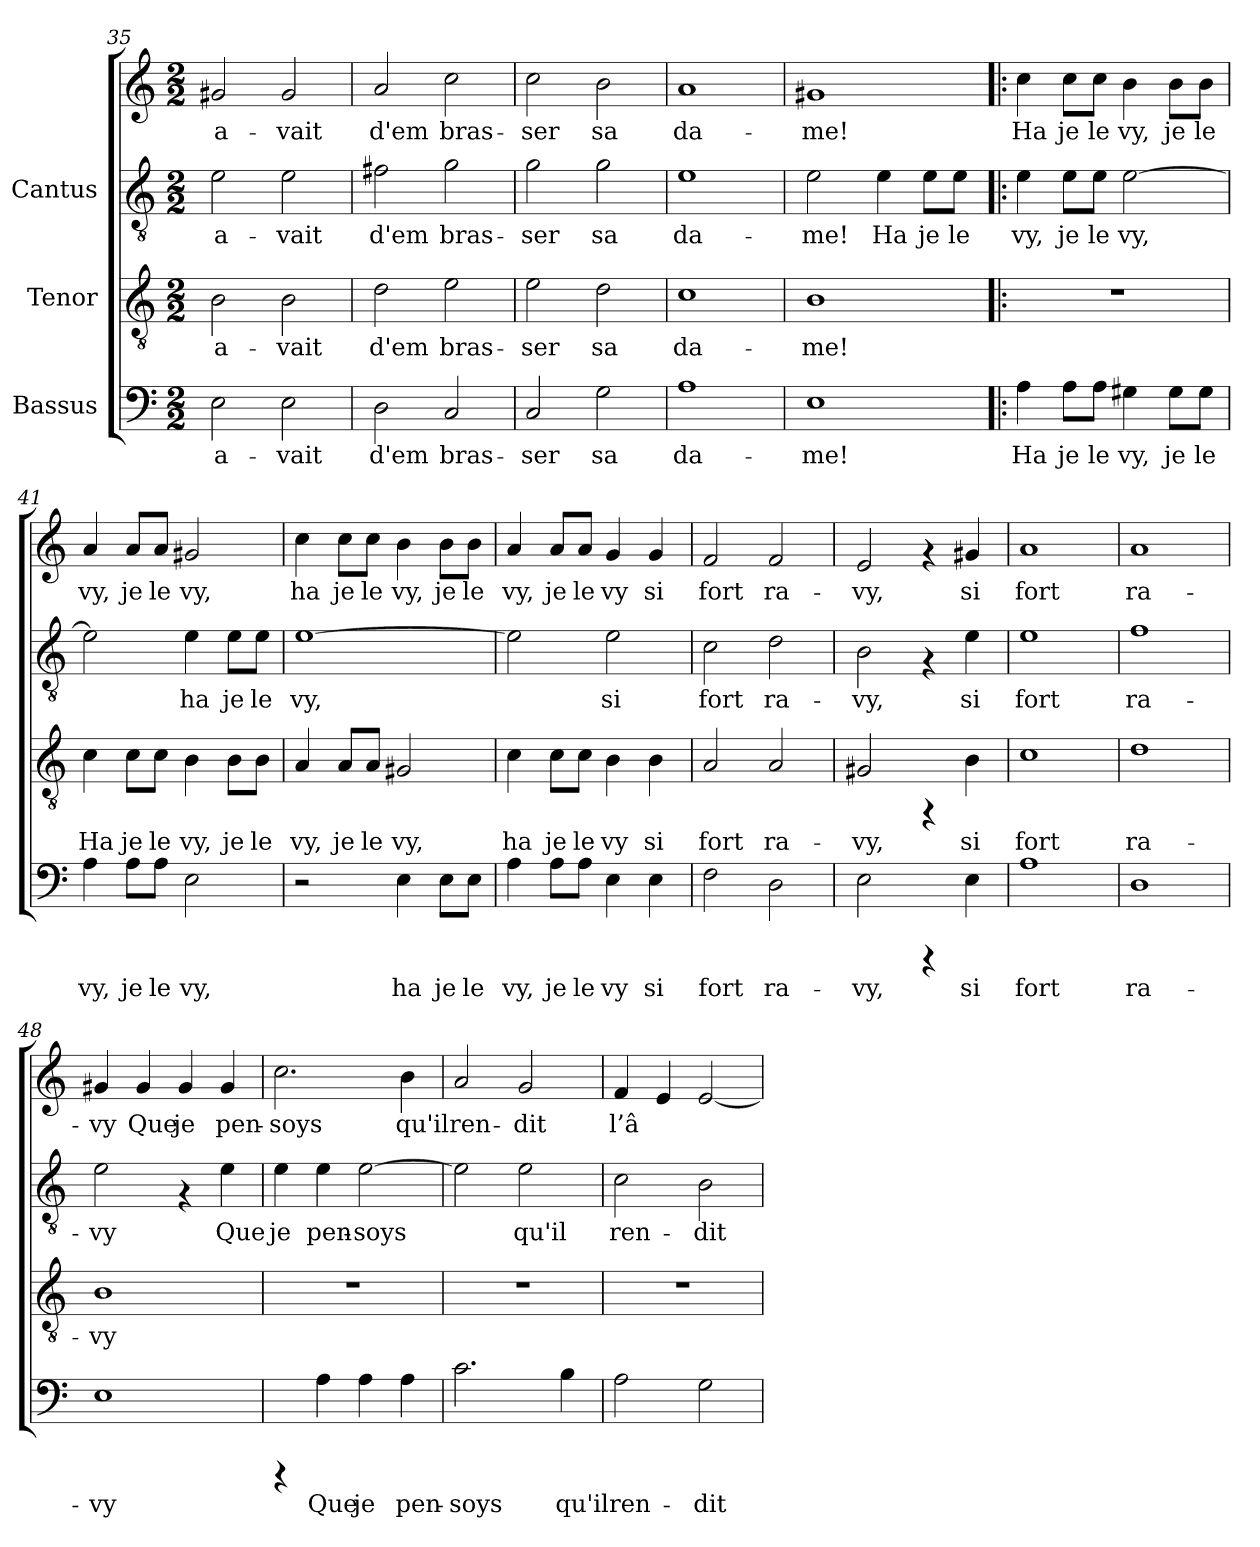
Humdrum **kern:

**kern	**text	**kern	**text	**kern	**text	**kern	**text
*part3	*part3	*part2	*part2	*part1	*part1	*part1	*part1
*staff4	*staff4	*staff3	*staff3	*staff2	*staff2	*staff1	*staff1
*I"Bassus	*	*I"Tenor	*	*I"Cantus	*	*	*
*clefF4	*	*clefGv2	*	*clefGv2	*	*clefG2	*
*M2/2	*	*M2/2	*	*M2/2	*	*M2/2	*
=35	=35	=35	=35	=35	=35	=35	=35
!	!LO:LY:b:cj	!	!LO:LY:b:cj	!	!LO:LY:b:cj	!	!LO:LY:b:cj
2E\	a-	2B\	a-	2e\	a-	2g#X/	a-
!	!LO:LY:b:cj	!	!LO:LY:b:cj	!	!LO:LY:b:cj	!	!LO:LY:b:cj
2E\	-vait	2B\	-vait	2e\	-vait	2g#/	-vait
=36	=36	=36	=36	=36	=36	=36	=36
!	!LO:LY:b:cj	!	!LO:LY:b:cj	!	!LO:LY:b:cj	!	!LO:LY:b:cj
2D\	d'em	2d\	d'em	2f#X\	-d'em	2a/	d'em
!	!LO:LY:b:cj	!	!LO:LY:b:cj	!	!LO:LY:b:cj	!	!LO:LY:b:cj
2C/	bras-	2e\	bras-	2g\	bras-	2cc\	bras-
=37	=37	=37	=37	=37	=37	=37	=37
!	!LO:LY:b:cj	!	!LO:LY:b:cj	!	!LO:LY:b:cj	!	!LO:LY:b:cj
2C/	-ser	2e\	-ser	2g\	ser	2cc\	-ser
!	!LO:LY:b:cj	!	!LO:LY:b:cj	!	!LO:LY:b:cj	!	!LO:LY:b:cj
2G\	sa	2d\	sa	2g\	sa	2b\	sa
!!LO:PB:g=z
=38	=38	=38	=38	=38	=38	=38	=38
!	!LO:LY:b:cj	!	!LO:LY:b:cj	!	!LO:LY:b:cj	!	!LO:LY:b:cj
1A	da-	1c	da-	1e	-da-	1a	da-
=39	=39	=39	=39	=39	=39	=39	=39
!	!LO:LY:b:cj	!	!LO:LY:b:cj	!	!LO:LY:b:cj	!	!LO:LY:b:cj
1E	-me!	1B	-me!	2e\	me!	1g#X	-me!
!	!	!	!	!	!LO:LY:b:cj	!	!
.	.	.	.	4e\	Ha	.	.
!	!	!	!	!	!LO:LY:b:cj	!	!
.	.	.	.	8e\L	je	.	.
!	!	!	!	!	!LO:LY:b:cj	!	!
.	.	.	.	8e\J	le	.	.
=40!|:	=40!|:	=40!|:	=40!|:	=40!|:	=40!|:	=40!|:	=40!|:
!	!LO:LY:b:cj	!	!	!	!LO:LY:b:cj	!	!LO:LY:b:cj
4A\	Ha	1r	.	4e\	vy,	4cc\	Ha
!	!LO:LY:b:cj	!	!	!	!LO:LY:b:cj	!	!LO:LY:b:cj
8A\L	je	.	.	8e\L	je	8cc\L	je
!	!LO:LY:b:cj	!	!	!	!LO:LY:b:cj	!	!LO:LY:b:cj
8A\J	le	.	.	8e\J	le	8cc\J	le
!	!LO:LY:b:cj	!	!	!	!LO:LY:b:cj	!	!LO:LY:b:cj
4G#X\	vy,	.	.	[>2e\	vy,	4b\	vy,
!	!LO:LY:b:cj	!	!	!	!	!	!LO:LY:b:cj
8G#\L	je	.	.	.	.	8b\L	je
!	!LO:LY:b:cj	!	!	!	!	!	!LO:LY:b:cj
8G#\J	le	.	.	.	.	8b\J	le
=41	=41	=41	=41	=41	=41	=41	=41
!	!LO:LY:b:cj	!	!LO:LY:b:cj	!	!LO:LY:b:cj	!	!LO:LY:b:cj
4A\	vy,	4c\	Ha	2e\]	.	4a/	vy,
!	!LO:LY:b:cj	!	!LO:LY:b:cj	!	!	!	!LO:LY:b:cj
8A\L	je	8c\L	je	.	.	8a/L	je
!	!LO:LY:b:cj	!	!LO:LY:b:cj	!	!	!	!LO:LY:b:cj
8A\J	le	8c\J	le	.	.	8a/J	le
!	!LO:LY:b:cj	!	!LO:LY:b:cj	!	!LO:LY:b:cj	!	!LO:LY:b:cj
2E\	vy,	4B\	vy,	4e\	ha	2g#X/	vy,
!	!	!	!LO:LY:b:cj	!	!LO:LY:b:cj	!	!
.	.	8B\L	je	8e\L	je	.	.
!	!	!	!LO:LY:b:cj	!	!LO:LY:b:cj	!	!
.	.	8B\J	le	8e\J	le	.	.
=42	=42	=42	=42	=42	=42	=42	=42
!	!	!	!LO:LY:b:cj	!	!LO:LY:b:cj	!	!LO:LY:b:cj
2r	.	4A/	vy,	[>1e	vy,	4cc\	ha
!	!	!	!LO:LY:b:cj	!	!	!	!LO:LY:b:cj
.	.	8A/L	je	.	.	8cc\L	je
!	!	!	!LO:LY:b:cj	!	!	!	!LO:LY:b:cj
.	.	8A/J	le	.	.	8cc\J	le
!	!LO:LY:b:cj	!	!LO:LY:b:cj	!	!	!	!LO:LY:b:cj
4E\	ha	2G#X/	vy,	.	.	4b\	vy,
!	!LO:LY:b:cj	!	!	!	!	!	!LO:LY:b:cj
8E\L	je	.	.	.	.	8b\L	je
!	!LO:LY:b:cj	!	!	!	!	!	!LO:LY:b:cj
8E\J	le	.	.	.	.	8b\J	le
!!LO:LB:g=z
=43	=43	=43	=43	=43	=43	=43	=43
!	!LO:LY:b:cj	!	!LO:LY:b:cj	!	!LO:LY:b:cj	!	!LO:LY:b:cj
4A\	vy,	4c\	ha	2e\]	.	4a/	vy,
!	!LO:LY:b:cj	!	!LO:LY:b:cj	!	!	!	!LO:LY:b:cj
8A\L	je	8c\L	je	.	.	8a/L	je
!	!LO:LY:b:cj	!	!LO:LY:b:cj	!	!	!	!LO:LY:b:cj
8A\J	le	8c\J	le	.	.	8a/J	le
!	!LO:LY:b:cj	!	!LO:LY:b:cj	!	!LO:LY:b:cj	!	!LO:LY:b:cj
4E\	vy	4B\	vy	2e\	si	4g/	vy
!	!LO:LY:b:cj	!	!LO:LY:b:cj	!	!	!	!LO:LY:b:cj
4E\	si	4B\	si	.	.	4g/	si
=44	=44	=44	=44	=44	=44	=44	=44
!	!LO:LY:b:cj	!	!LO:LY:b:cj	!	!LO:LY:b:cj	!	!LO:LY:b:cj
2F\	fort	2A/	fort	2c\	-fort	2f/	fort
!	!LO:LY:b:cj	!	!LO:LY:b:cj	!	!LO:LY:b:cj	!	!LO:LY:b:cj
2D\	ra-	2A/	ra-	2d\	ra-	2f/	ra-
=45	=45	=45	=45	=45	=45	=45	=45
!	!LO:LY:b:cj	!	!LO:LY:b:cj	!	!LO:LY:b:cj	!	!LO:LY:b:cj
2E\	-vy,	2G#X/	-vy,	2B\	vy,	2e/	-vy,
4rCCC	.	4rFF	.	4rF	.	4rf	.
!	!LO:LY:b:cj	!	!LO:LY:b:cj	!	!LO:LY:b:cj	!	!LO:LY:b:cj
4E\	si	4B\	si	4e\	si	4g#X/	si
=46	=46	=46	=46	=46	=46	=46	=46
!	!LO:LY:b:cj	!	!LO:LY:b:cj	!	!LO:LY:b:cj	!	!LO:LY:b:cj
1A	fort	1c	fort	1e	fort	1a	fort
=47	=47	=47	=47	=47	=47	=47	=47
!	!LO:LY:b:cj	!	!LO:LY:b:cj	!	!LO:LY:b:cj	!	!LO:LY:b:cj
1D	ra-	1d	ra-	1f	-ra-	1a	ra-
=48	=48	=48	=48	=48	=48	=48	=48
!	!LO:LY:b:cj	!	!LO:LY:b:cj	!	!LO:LY:b:cj	!	!LO:LY:b:cj
1E	-vy	1B	-vy	2e\	-vy	4g#X/	-vy
!	!	!	!	!	!	!	!LO:LY:b:cj
.	.	.	.	.	.	4g#/	Que
!	!	!	!	!	!	!	!LO:LY:b:cj
.	.	.	.	4rF	.	4g#/	je
!	!	!	!	!	!LO:LY:b:cj	!	!LO:LY:b:cj
.	.	.	.	4e\	Que	4g#/	pen-
!!LO:LB:g=z
=49	=49	=49	=49	=49	=49	=49	=49
!	!	!	!	!	!LO:LY:b:cj	!	!LO:LY:b:cj
4rCCC	.	1r	.	4e\	je	2.cc\	soys
!	!LO:LY:b:cj	!	!	!	!LO:LY:b:cj	!	!
4A\	Que	.	.	4e\	pen-	.	.
!	!LO:LY:b:cj	!	!	!	!LO:LY:b:cj	!	!
4A\	je	.	.	[>2e\	-soys	.	.
!	!LO:LY:b:cj	!	!	!	!	!	!LO:LY:b:cj
4A\	pen-	.	.	.	.	4b\	qu'il
=50	=50	=50	=50	=50	=50	=50	=50
!	!LO:LY:b:cj	!	!	!	!LO:LY:b:cj	!	!LO:LY:b:cj
2.c\	-soys	1r	.	2e\]	.	2a/	ren-
!	!	!	!	!	!LO:LY:b:cj	!	!LO:LY:b:cj
.	.	.	.	2e\	qu'il	2g/	-dit
!	!LO:LY:b:cj	!	!	!	!	!	!
4B\	qu'il	.	.	.	.	.	.
=51	=51	=51	=51	=51	=51	=51	=51
!	!LO:LY:b:cj	!	!	!	!LO:LY:b:cj	!	!LO:LY:b:cj
2A\	ren-	1r	.	2c\	-ren-	4f/	l’â-
!	!	!	!	!	!	!	!LO:LY:b:cj
.	.	.	.	.	.	4e/	--
!	!LO:LY:b:cj	!	!	!	!LO:LY:b:cj	!	!LO:LY:b:cj
2G\	-dit	.	.	2B\	-dit	[<2e/	--
=	=	=	=	=	=	=	=
*-	*-	*-	*-	*-	*-	*-	*-
